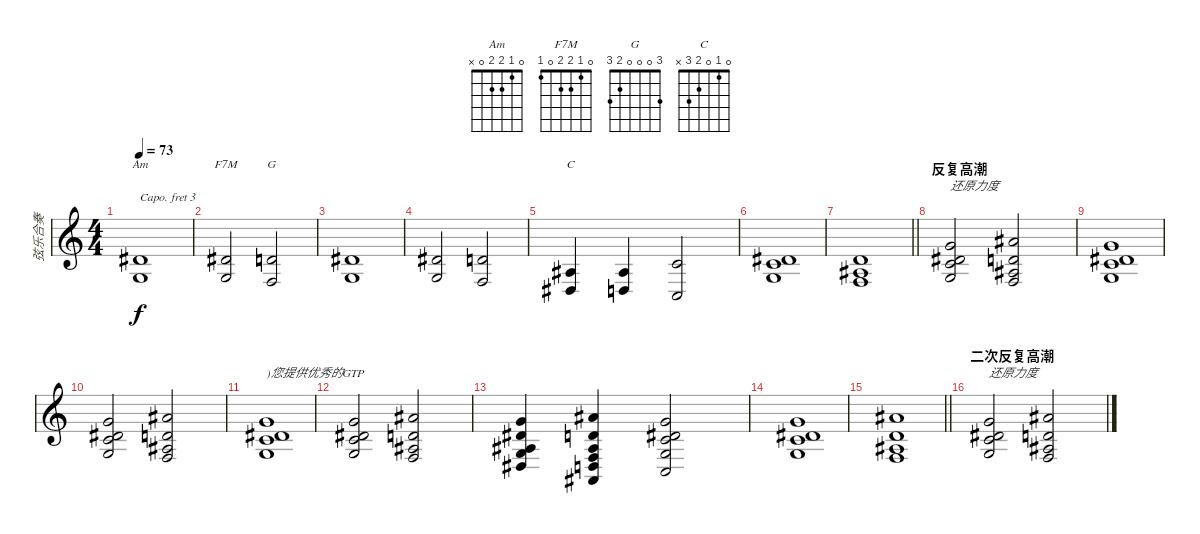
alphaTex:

\track ("弦乐合奏" "弦乐合奏") {instrument stringensemble1}
\staff {score}
\capo 3
\tuning (E4 B3 G3 D3 A2 E2) {hide}
\chord ("Am" 0 1 2 2 0 x)
\chord ("F7M" 0 1 2 2 0 1)
\chord ("G" 3 0 0 0 2 3)
\chord ("C" 0 1 0 2 3 x)
\ts (4 4)
\tempo 73
\clef g2
\ks c
(1.2 2.4).1{ch "Am" dy f} |
(1.2 2.4).2{ch "F7M"} (0.2 0.4).2{ch "G"} |
(1.2 2.4).1 |
(1.2 2.4).2 (0.2 0.4).2 |
(0.3 3.5).4{ch "C"} (0.3 2.5).4 (2.3 0.5).2 |
(1.2 2.3 2.4).1 |
\barLineRight lightlight
(0.2 0.3 0.4).1 |
\section ("" "反复高潮")
(0.1 1.2 2.3 2.4).2{txt "还原力度" volume 11} (3.1 0.2 0.3 0.4).2 |
(0.1 1.2 2.3 2.4).1 |
(0.1 1.2 2.3 2.4).2 (3.1 0.2 0.3 0.4).2 |
(0.1 1.2 2.3 2.4).1{txt ")您提供优秀的GTP"} |
(0.1 1.2 2.3 2.4).2 (3.1 0.2 0.3 0.4).2 |
(0.1 1.2 0.3 2.4 3.5).4 (3.1 0.2 0.3 0.4 2.5 3.6).4 (0.1 1.2 2.3 2.4 0.5).2 |
(0.1 1.2 2.3 2.4).1{bd 30} |
\barLineRight lightlight
(3.1 0.2 0.3 0.4).1{bd 30} |
\section ("" "二次反复高潮")
(0.1 1.2 2.3 2.4).2{txt "还原力度" volume 11} (3.1 0.2 0.3 0.4).2
